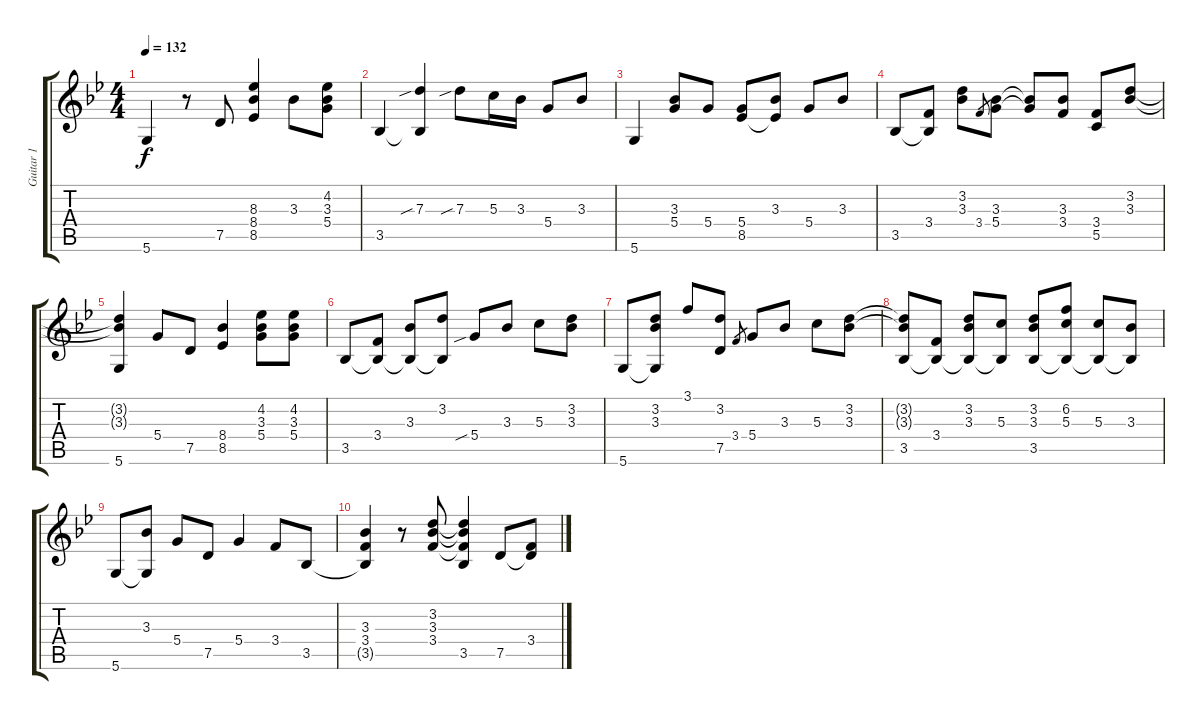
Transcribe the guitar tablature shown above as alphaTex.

\track ("Guitar 1" "Guitar 1") {instrument electricguitarclean}
\staff {score tabs}
\tuning (D4 B3 G3 D3 G2 D2) {hide}
\ts (4 4)
\tempo 132
\clef g2
\ks bb
5.6.4{dy f} r.8 7.5.8 (8.3 8.4 8.5).4 3.3.8 (4.2 3.3 5.4).8 |
3.5.4 (7.3{sib} 3.5{t}).4 7.3{sib}.8 5.3.16 3.3.16 5.4.8 3.3.8 |
5.6.4 (3.3 5.4).8 5.4.8 (5.4 8.5).8 (3.3 8.5{t}).8 5.4.8 3.3.8 |
3.5.8 (3.4 3.5{t}).8 (3.2 3.3).8 3.4.8{gr} (3.3 5.4).8 (3.3{t} 5.4{t}).8 (3.3 3.4).8 (3.4 5.5).8 (3.2 3.3).8 |
(3.2{t} 3.3{t} 5.6).4 5.4.8 7.5.8 (8.4 8.5).4 (4.2 3.3 5.4).8 (4.2 3.3 5.4).8 |
3.5.8 (3.4 3.5{t}).8 (3.3 3.5{t}).8 (3.2 3.5{t}).8 5.4{sib}.8 3.3.8 5.3.8 (3.2 3.3).8 |
5.6.8 (3.2 3.3 5.6{t}).8 3.1.8 (3.2 7.5).8 3.4.8{gr} 5.4.8 3.3.8 5.3.8 (3.2 3.3).8 |
(3.2{t} 3.3{t} 3.5).8 (3.4 3.5{t}).8 (3.2 3.3 3.5{t}).8 (5.3 3.5{t}).8 (3.2 3.3 3.5).8 (6.2 5.3 3.5{t}).8 (5.3 3.5{t}).8 (3.3 3.5{t}).8 |
5.6.8 (3.3 5.6{t}).8 5.4.8 7.5.8 5.4.4 3.4.8 3.5.8 |
(3.3 3.4 3.5{t}).4 r.8 (3.2 3.3 3.4).8 (3.2{t} 3.3{t} 3.4{t} 3.5).4 7.5.8 (3.4 7.5{t}).8
